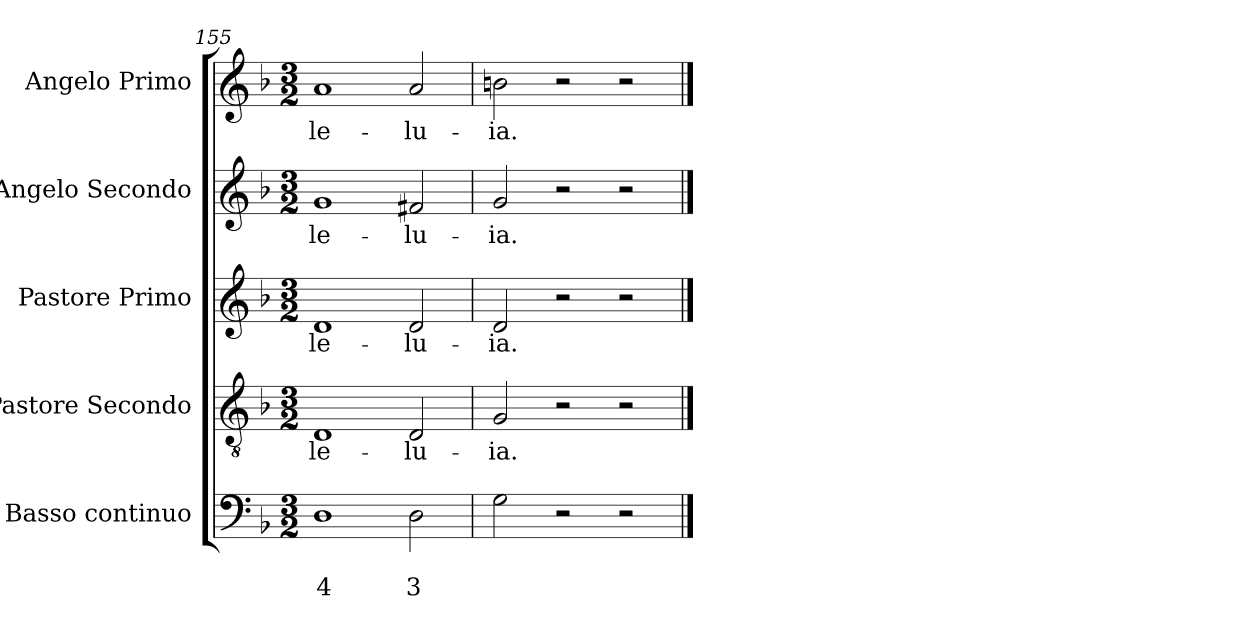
**kern	**text	**text	**kern	**text	**kern	**text	**kern	**text	**kern	**text
*part5	*part5	*part5	*part4	*part4	*part3	*part3	*part2	*part2	*part1	*part1
*staff5	*staff5	*staff5	*staff4	*staff4	*staff3	*staff3	*staff2	*staff2	*staff1	*staff1
*I"Basso continuo	*	*	*I"Pastore Secondo	*	*I"Pastore Primo	*	*I"Angelo Secondo	*	*I"Angelo Primo	*
*I'BC	*	*	*I'P2	*	*I'P1	*	*I'An.2	*	*I'An.1	*
*clefF4	*	*	*clefGv2	*	*clefG2	*	*clefG2	*	*clefG2	*
*k[b-]	*	*	*k[b-]	*	*k[b-]	*	*k[b-]	*	*k[b-]	*
*F:	*	*	*F:	*	*F:	*	*F:	*	*F:	*
*M3/2	*	*	*M3/2	*	*M3/2	*	*M3/2	*	*M3/2	*
=155	=155	=155	=155	=155	=155	=155	=155	=155	=155	=155
!	!	!LO:LY:b	!	!LO:LY:b	!	!LO:LY:b	!	!LO:LY:b	!	!LO:LY:b
1D	.	4	1D	-le-	1d	-le-	1g	-le-	1a	-le-
!	!	!LO:LY:b	!	!LO:LY:b	!	!LO:LY:b	!	!LO:LY:b	!	!LO:LY:b
2D\	.	3	2D/	-lu-	2d/	-lu-	2f#X/	-lu-	2a/	-lu-
=156	=156	=156	=156	=156	=156	=156	=156	=156	=156	=156
!	!	!	!	!LO:LY:b	!	!LO:LY:b	!	!LO:LY:b	!	!LO:LY:b
2G\	.	.	2G/	-ia.	2d/	-ia.	2g/	-ia.	2bn\	-ia.
2r	.	.	2r	.	2r	.	2r	.	2r	.
2r	.	.	2r	.	2r	.	2r	.	2r	.
==	==	==	==	==	==	==	==	==	==	==
*-	*-	*-	*-	*-	*-	*-	*-	*-	*-	*-
